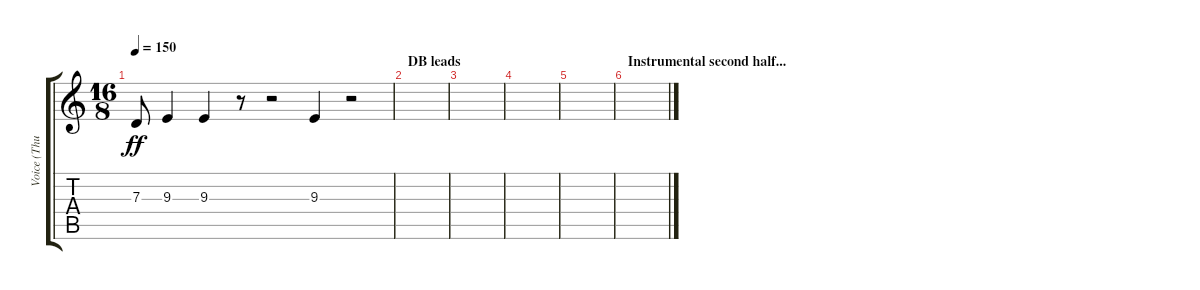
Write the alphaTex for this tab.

\track ("Voice (Thurston)" "Voice (Thu") {instrument clarinet}
\staff {score tabs}
\tuning (E4 B3 G3 D3 A2 E2) {hide}
\ts (16 8)
\tempo 150
\clef g2
\ks c
7.3.8{dy ff} 9.3.4 9.3.4 r.8 r.2 9.3.4 r.2 |
\section ("" "DB leads")
|
|
|
|
\section ("" "Instrumental second half...")
